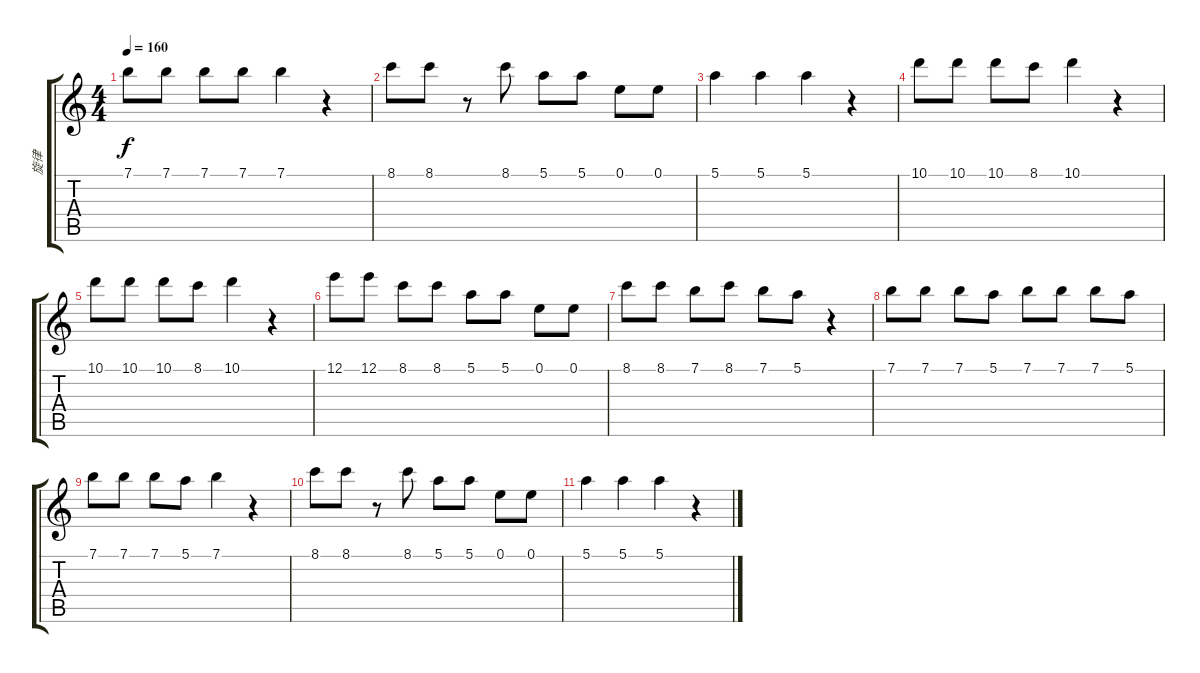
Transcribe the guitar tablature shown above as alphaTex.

\track ("旋律" "旋律") {instrument distortionguitar}
\staff {score tabs}
\tuning (E4 B3 G3 D3 A2 E2) {hide}
\ts (4 4)
\tempo 160
\clef g2
\ks c
7.1.8{dy f} 7.1.8 7.1.8 7.1.8 7.1.4 r.4 |
8.1.8 8.1.8 r.8 8.1.8 5.1.8 5.1.8 0.1.8 0.1.8 |
5.1.4 5.1.4 5.1.4 r.4 |
10.1.8 10.1.8 10.1.8 8.1.8 10.1.4 r.4 |
10.1.8 10.1.8 10.1.8 8.1.8 10.1.4 r.4 |
12.1.8 12.1.8 8.1.8 8.1.8 5.1.8 5.1.8 0.1.8 0.1.8 |
8.1.8 8.1.8 7.1.8 8.1.8 7.1.8 5.1.8 r.4 |
7.1.8 7.1.8 7.1.8 5.1.8 7.1.8 7.1.8 7.1.8 5.1.8 |
7.1.8 7.1.8 7.1.8 5.1.8 7.1.4 r.4 |
8.1.8 8.1.8 r.8 8.1.8 5.1.8 5.1.8 0.1.8 0.1.8 |
5.1.4 5.1.4 5.1.4 r.4
